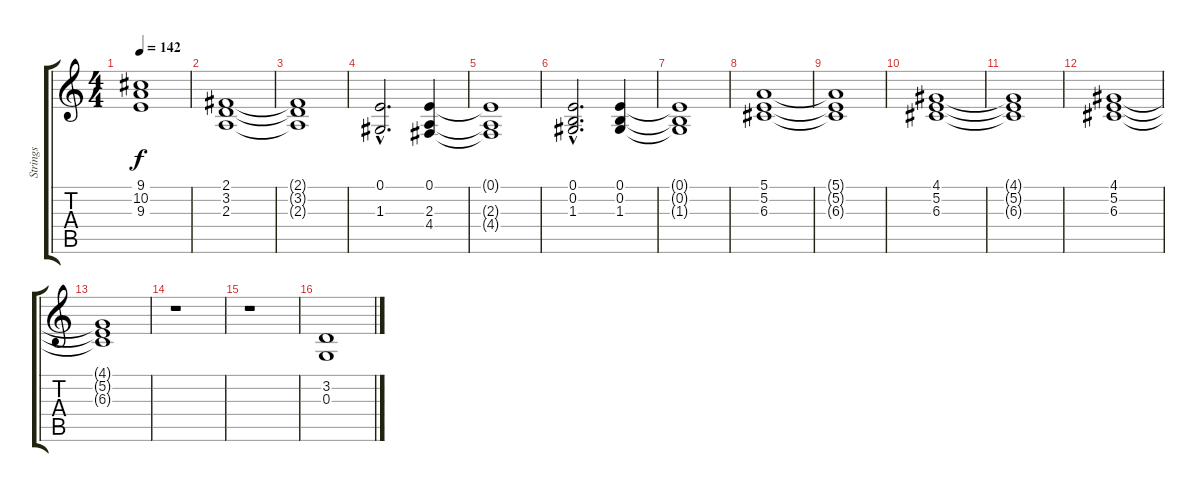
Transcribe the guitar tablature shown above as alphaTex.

\track ("Strings" "Strings") {instrument stringensemble1}
\staff {score tabs}
\tuning (E4 B3 G3 D3 A2 E2) {hide}
\ts (4 4)
\tempo 142
\clef g2
\ks c
(9.1{t} 10.2{t} 9.3{t}).1{dy f} |
(2.1 3.2 2.3).1 |
(2.1{t} 3.2{t} 2.3{t}).1 |
(0.1{hac} 1.3{hac}).2{d} (0.1 2.3 4.4).4 |
(0.1{t} 2.3{t} 4.4{t}).1 |
(0.1{hac} 0.2{hac} 1.3{hac}).2{d} (0.1 0.2 1.3).4 |
(0.1{t} 0.2{t} 1.3{t}).1 |
(5.1 5.2 6.3).1 |
(5.1{t} 5.2{t} 6.3{t}).1 |
(4.1 5.2 6.3).1 |
(4.1{t} 5.2{t} 6.3{t}).1 |
(4.1 5.2 6.3).1 |
(4.1{t} 5.2{t} 6.3{t}).1 |
r.1 |
r.1 |
(3.2 0.3).1
